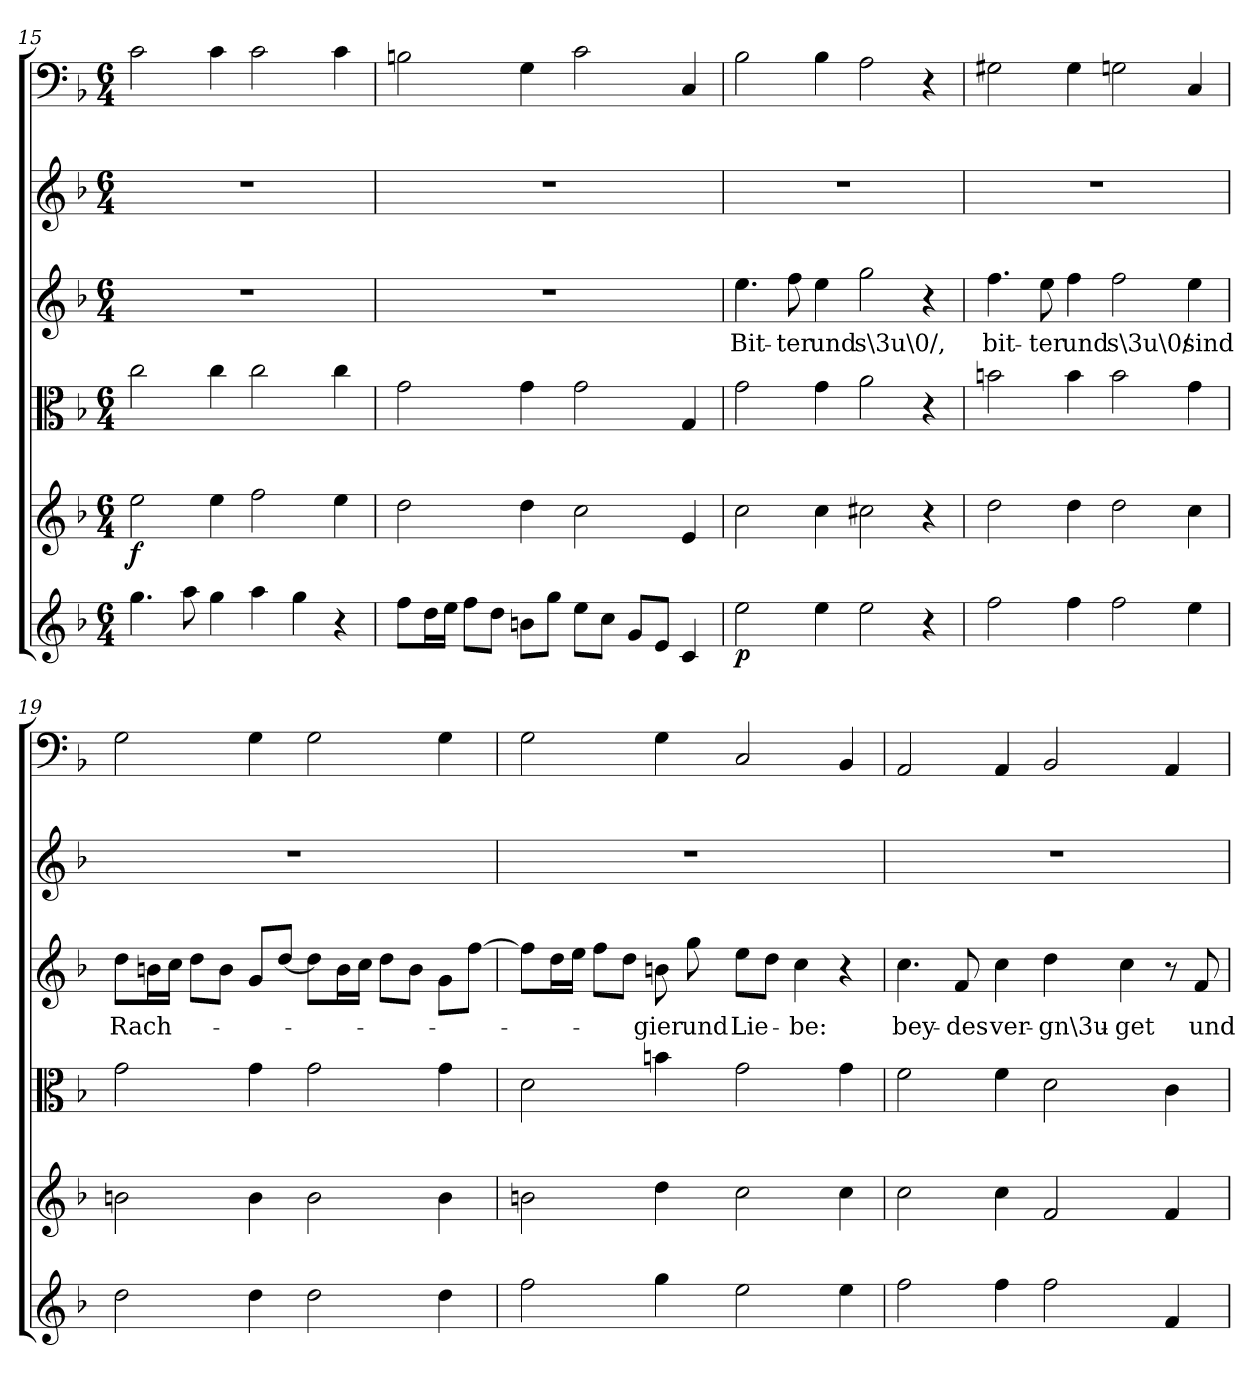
**kern	**dynam	**kern	**dynam	**kern	**kern	**text	**kern	**kern
*part6	*part6	*part5	*part5	*part4	*part3	*part3	*part2	*part1
*staff6	*staff6	*staff5	*staff5	*staff4	*staff3	*staff3	*staff2	*staff1
*clefG2	*	*clefG2	*	*clefC3	*clefG2	*	*clefG2	*clefF4
*k[b-]	*	*k[b-]	*	*k[b-]	*k[b-]	*	*k[b-]	*k[b-]
*F:	*	*F:	*	*F:	*F:	*	*F:	*F:
*M6/4	*	*M6/4	*	*M6/4	*M6/4	*	*M6/4	*M6/4
=15	=15	=15	=15	=15	=15	=15	=15	=15
4.gg\	.	2ee\	f	2cc\	1.r	.	1.r	2c\
8aa\	.	.	.	.	.	.	.	.
4gg\	.	4ee\	.	4cc\	.	.	.	4c\
4aa\	.	2ff\	.	2cc\	.	.	.	2c\
4gg\	.	.	.	.	.	.	.	.
4r	.	4ee\	.	4cc\	.	.	.	4c\
=16	=16	=16	=16	=16	=16	=16	=16	=16
8ff\L	.	2dd\	.	2g\	1.r	.	1.r	2Bn\
16dd\L	.	.	.	.	.	.	.	.
16ee\JJ	.	.	.	.	.	.	.	.
8ff\L	.	.	.	.	.	.	.	.
8dd\J	.	.	.	.	.	.	.	.
8bn\L	.	4dd\	.	4g\	.	.	.	4G\
8gg\J	.	.	.	.	.	.	.	.
8ee\L	.	2cc\	.	2g\	.	.	.	2c\
8cc\J	.	.	.	.	.	.	.	.
8g/L	.	.	.	.	.	.	.	.
8e/J	.	.	.	.	.	.	.	.
4c/	.	4e/	.	4G/	.	.	.	4C/
=17	=17	=17	=17	=17	=17	=17	=17	=17
2ee\	p	2cc\	.	2g\	4.ee\	Bit-	1.r	2B-\
.	.	.	.	.	8ff\	-ter	.	.
4ee\	.	4cc\	.	4g\	4ee\	und	.	4B-\
2ee\	.	2cc#X\	.	2a\	2gg\	s\3u\0/,	.	2A\
4r	.	4r	.	4r	4r	.	.	4r
=18	=18	=18	=18	=18	=18	=18	=18	=18
2ff\	.	2dd\	.	2bn\	4.ff\	bit-	1.r	2G#X\
.	.	.	.	.	8ee\	-ter	.	.
4ff\	.	4dd\	.	4b\	4ff\	und	.	4G#\
2ff\	.	2dd\	.	2b\	2ff\	s\3u\0/	.	2Gn\
4ee\	.	4cc\	.	4g\	4ee\	sind	.	4C/
=19	=19	=19	=19	=19	=19	=19	=19	=19
2dd\	.	2bn\	.	2g\	8dd\L	Rach-	1.r	2G\
.	.	.	.	.	16bn\L	.	.	.
.	.	.	.	.	16cc\JJ	.	.	.
.	.	.	.	.	8dd\L	.	.	.
.	.	.	.	.	8b\J	.	.	.
4dd\	.	4b\	.	4g\	8g/L	.	.	4G\
.	.	.	.	.	[8dd/J	.	.	.
2dd\	.	2b\	.	2g\	8dd\L]	.	.	2G\
.	.	.	.	.	16b\L	.	.	.
.	.	.	.	.	16cc\JJ	.	.	.
.	.	.	.	.	8dd\L	.	.	.
.	.	.	.	.	8b\J	.	.	.
4dd\	.	4b\	.	4g\	8g\L	.	.	4G\
.	.	.	.	.	[8ff\J	.	.	.
=20	=20	=20	=20	=20	=20	=20	=20	=20
2ff\	.	2bn\	.	2d\	8ff\L]	.	1.r	2G\
.	.	.	.	.	16dd\L	.	.	.
.	.	.	.	.	16ee\JJ	.	.	.
.	.	.	.	.	8ff\L	.	.	.
.	.	.	.	.	8dd\J	.	.	.
4gg\	.	4dd\	.	4bn\	8bn\	-gier	.	4G\
.	.	.	.	.	8gg\	und	.	.
2ee\	.	2cc\	.	2g\	8ee\L	Lie-	.	2C/
.	.	.	.	.	8dd\J	.	.	.
.	.	.	.	.	4cc\	-be:	.	.
4ee\	.	4cc\	.	4g\	4r	.	.	4BB-/
=21	=21	=21	=21	=21	=21	=21	=21	=21
2ff\	.	2cc\	.	2f\	4.cc\	bey-	1.r	2AA/
.	.	.	.	.	8f/	-des	.	.
4ff\	.	4cc\	.	4f\	4cc\	ver-	.	4AA/
2ff\	.	2f/	.	2d\	4dd\	-gn\3u-	.	2BB-/
.	.	.	.	.	4cc\	-get	.	.
4f/	.	4f/	.	4c\	8r	.	.	4AA/
.	.	.	.	.	8f/	und	.	.
=	=	=	=	=	=	=	=	=
*-	*-	*-	*-	*-	*-	*-	*-	*-
